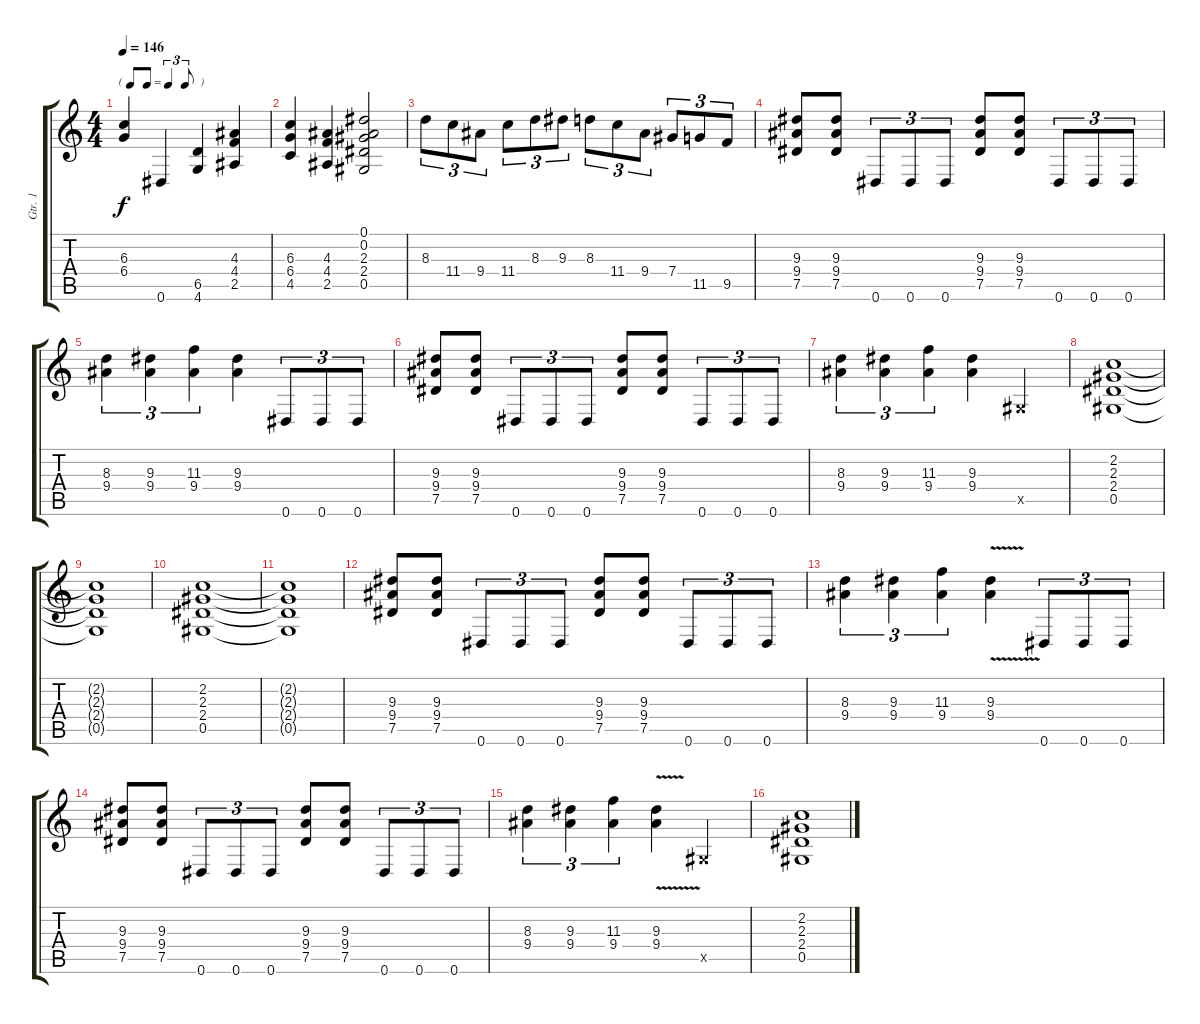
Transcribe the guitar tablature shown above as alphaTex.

\track ("Gtr. 1" "Gtr. 1") {instrument distortionguitar}
\staff {score tabs}
\tuning (Eb4 Bb3 Gb3 Db3 Ab2 Eb2) {hide}
\ts (4 4)
\tf triplet8th
\tempo 146
\clef g2
\ks c
(6.3 6.4).4{dy f} 0.6.4 (6.5 4.6).4 (4.3 4.4 2.5).4 |
(6.3 6.4 4.5).4 (4.3 4.4 2.5).4 (0.1 0.2 2.3 2.4 0.5).2 |
8.3.8{tu (3 2)} 11.4.8{tu (3 2)} 9.4.8{tu (3 2)} 11.4.8{tu (3 2)} 8.3.8{tu (3 2)} 9.3.8{tu (3 2)} 8.3.8{tu (3 2)} 11.4.8{tu (3 2)} 9.4.8{tu (3 2)} 7.4.8{tu (3 2)} 11.5.8{tu (3 2)} 9.5.8{tu (3 2)} |
(9.3 9.4 7.5).8 (9.3 9.4 7.5).8 0.6.8{tu (3 2)} 0.6.8{tu (3 2)} 0.6.8{tu (3 2)} (9.3 9.4 7.5).8 (9.3 9.4 7.5).8 0.6.8{tu (3 2)} 0.6.8{tu (3 2)} 0.6.8{tu (3 2)} |
(8.3 9.4).4{tu (3 2)} (9.3 9.4).4{tu (3 2)} (11.3 9.4).4{tu (3 2)} (9.3 9.4).4 0.6.8{tu (3 2)} 0.6.8{tu (3 2)} 0.6.8{tu (3 2)} |
(9.3 9.4 7.5).8 (9.3 9.4 7.5).8 0.6.8{tu (3 2)} 0.6.8{tu (3 2)} 0.6.8{tu (3 2)} (9.3 9.4 7.5).8 (9.3 9.4 7.5).8 0.6.8{tu (3 2)} 0.6.8{tu (3 2)} 0.6.8{tu (3 2)} |
(8.3 9.4).4{tu (3 2)} (9.3 9.4).4{tu (3 2)} (11.3 9.4).4{tu (3 2)} (9.3 9.4).4 0.5{x}.4 |
(2.2 2.3 2.4 0.5).1 |
(2.2{t} 2.3{t} 2.4{t} 0.5{t}).1 |
(2.2 2.3 2.4 0.5).1 |
(2.2{t} 2.3{t} 2.4{t} 0.5{t}).1 |
(9.3 9.4 7.5).8 (9.3 9.4 7.5).8 0.6.8{tu (3 2)} 0.6.8{tu (3 2)} 0.6.8{tu (3 2)} (9.3 9.4 7.5).8 (9.3 9.4 7.5).8 0.6.8{tu (3 2)} 0.6.8{tu (3 2)} 0.6.8{tu (3 2)} |
(8.3 9.4).4{tu (3 2)} (9.3 9.4).4{tu (3 2)} (11.3 9.4).4{tu (3 2)} (9.3{v} 9.4{v}).4 0.6.8{tu (3 2)} 0.6.8{tu (3 2)} 0.6.8{tu (3 2)} |
(9.3 9.4 7.5).8 (9.3 9.4 7.5).8 0.6.8{tu (3 2)} 0.6.8{tu (3 2)} 0.6.8{tu (3 2)} (9.3 9.4 7.5).8 (9.3 9.4 7.5).8 0.6.8{tu (3 2)} 0.6.8{tu (3 2)} 0.6.8{tu (3 2)} |
(8.3 9.4).4{tu (3 2)} (9.3 9.4).4{tu (3 2)} (11.3 9.4).4{tu (3 2)} (9.3{v} 9.4{v}).4 0.5{x}.4 |
(2.2 2.3 2.4 0.5).1
